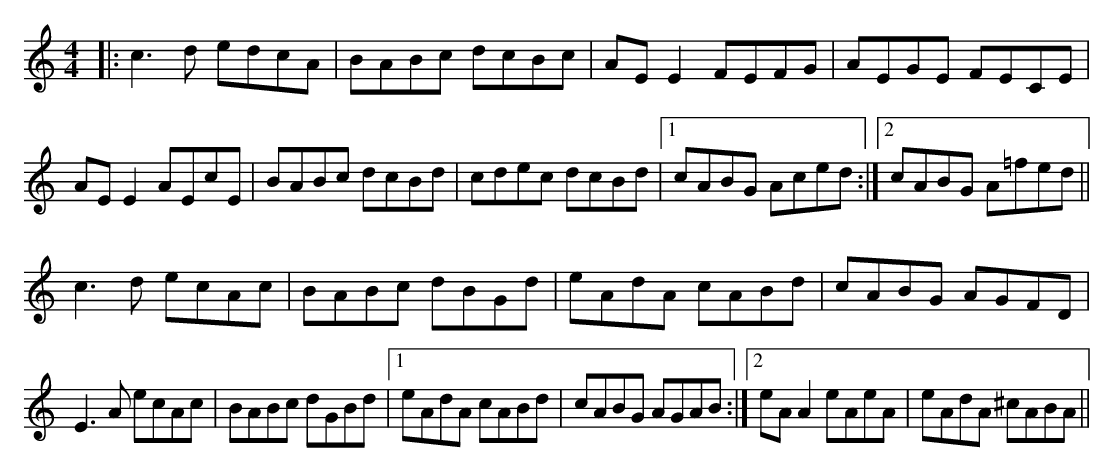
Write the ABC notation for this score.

X:1
M:4/4
K:Amin
|:c3 d edcA|BABc dcBc|AE E2 FEFG|AEGE FECE|
AE E2 AEcE|BABc dcBd|cdec dcBd|1 cABG Aced:|2 cABG A=fed||
c3 d ecAc|BABc dBGd|eAdA cABd|cABG AGFD|
E3 A ecAc|BABc dGBd|1 eAdA cABd|cABG AGAB:|2 eA A2 eAeA|eAdA ^cABA||
